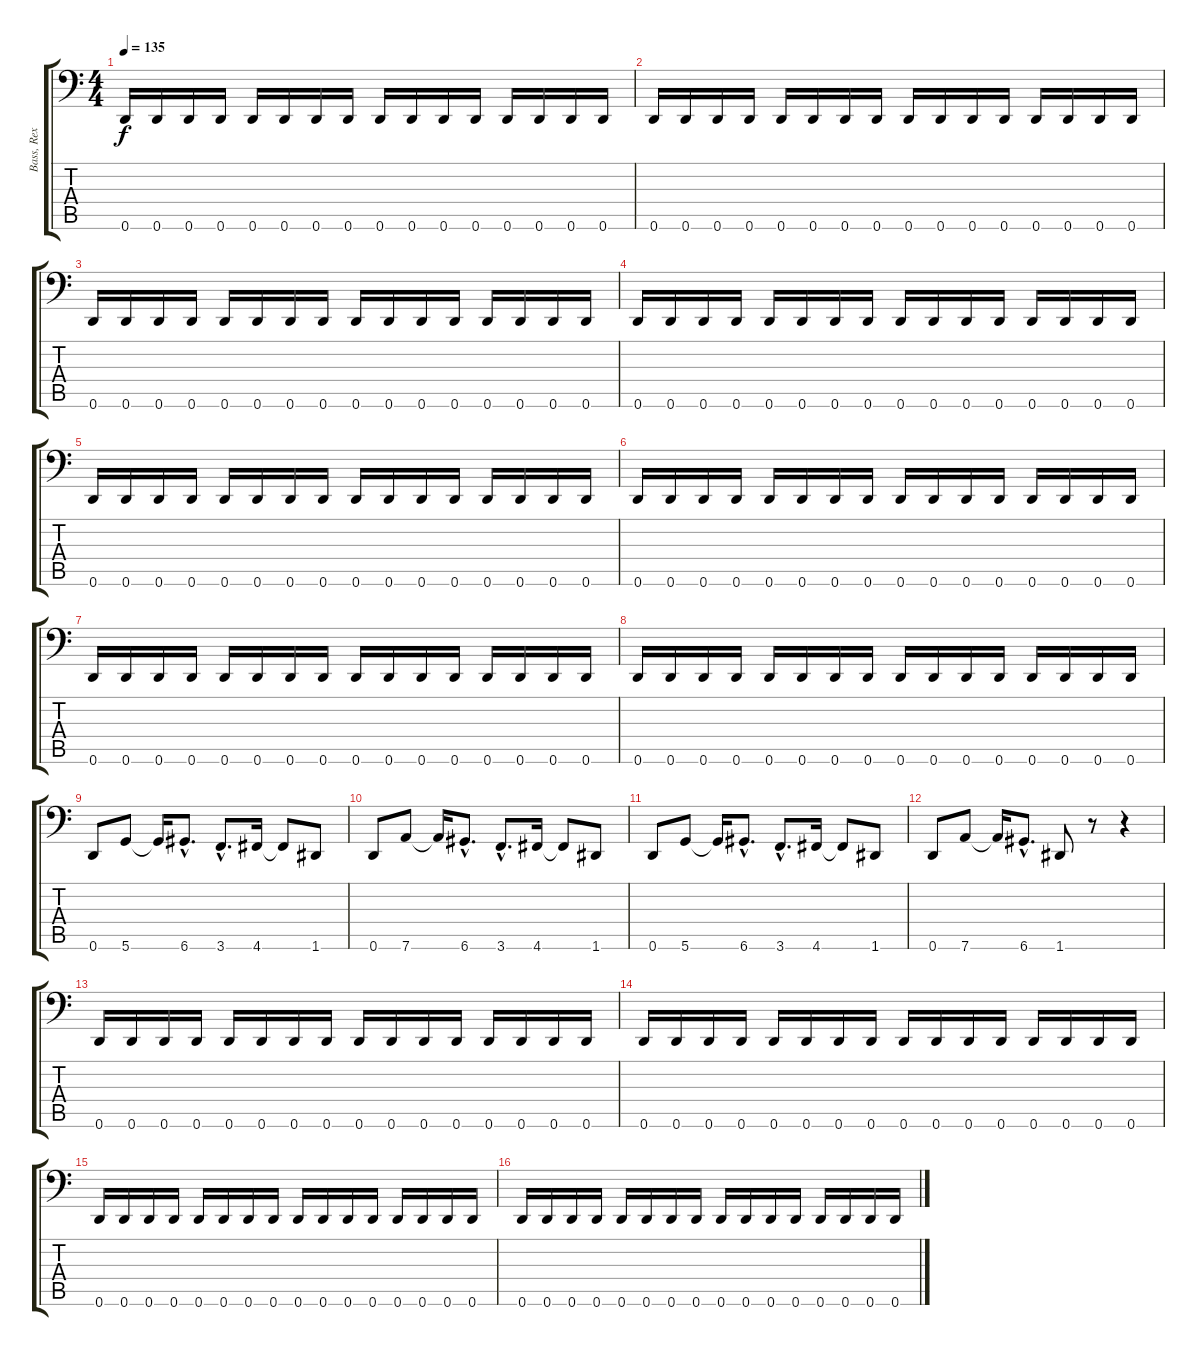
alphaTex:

\track ("Bass, Rex" "Bass, Rex") {instrument electricbasspick}
\staff {score tabs}
\tuning (E3 B2 G2 D2 A1 D1) {hide}
\ts (4 4)
\tempo 135
\clef f4
\ks c
0.6.16{dy f instrument electricbasspick} 0.6.16 0.6.16 0.6.16 0.6.16 0.6.16 0.6.16 0.6.16 0.6.16 0.6.16 0.6.16 0.6.16 0.6.16 0.6.16 0.6.16 0.6.16 |
0.6.16 0.6.16 0.6.16 0.6.16 0.6.16 0.6.16 0.6.16 0.6.16 0.6.16 0.6.16 0.6.16 0.6.16 0.6.16 0.6.16 0.6.16 0.6.16 |
0.6.16 0.6.16 0.6.16 0.6.16 0.6.16 0.6.16 0.6.16 0.6.16 0.6.16 0.6.16 0.6.16 0.6.16 0.6.16 0.6.16 0.6.16 0.6.16 |
0.6.16 0.6.16 0.6.16 0.6.16 0.6.16 0.6.16 0.6.16 0.6.16 0.6.16 0.6.16 0.6.16 0.6.16 0.6.16 0.6.16 0.6.16 0.6.16 |
0.6.16 0.6.16 0.6.16 0.6.16 0.6.16 0.6.16 0.6.16 0.6.16 0.6.16 0.6.16 0.6.16 0.6.16 0.6.16 0.6.16 0.6.16 0.6.16 |
0.6.16 0.6.16 0.6.16 0.6.16 0.6.16 0.6.16 0.6.16 0.6.16 0.6.16 0.6.16 0.6.16 0.6.16 0.6.16 0.6.16 0.6.16 0.6.16 |
0.6.16 0.6.16 0.6.16 0.6.16 0.6.16 0.6.16 0.6.16 0.6.16 0.6.16 0.6.16 0.6.16 0.6.16 0.6.16 0.6.16 0.6.16 0.6.16 |
0.6.16 0.6.16 0.6.16 0.6.16 0.6.16 0.6.16 0.6.16 0.6.16 0.6.16 0.6.16 0.6.16 0.6.16 0.6.16 0.6.16 0.6.16 0.6.16 |
0.6.8 5.6.8 5.6{t}.16 6.6{hac}.8{d} 3.6{hac}.8{d} 4.6.16 4.6{t}.8 1.6.8 |
0.6.8 7.6.8 7.6{t}.16 6.6{hac}.8{d} 3.6{hac}.8{d} 4.6.16 4.6{t}.8 1.6.8 |
0.6.8 5.6.8 5.6{t}.16 6.6{hac}.8{d} 3.6{hac}.8{d} 4.6.16 4.6{t}.8 1.6.8 |
0.6.8 7.6.8 7.6{t}.16 6.6{hac}.8{d} 1.6.8 r.8 r.4 |
0.6.16 0.6.16 0.6.16 0.6.16 0.6.16 0.6.16 0.6.16 0.6.16 0.6.16 0.6.16 0.6.16 0.6.16 0.6.16 0.6.16 0.6.16 0.6.16 |
0.6.16 0.6.16 0.6.16 0.6.16 0.6.16 0.6.16 0.6.16 0.6.16 0.6.16 0.6.16 0.6.16 0.6.16 0.6.16 0.6.16 0.6.16 0.6.16 |
0.6.16 0.6.16 0.6.16 0.6.16 0.6.16 0.6.16 0.6.16 0.6.16 0.6.16 0.6.16 0.6.16 0.6.16 0.6.16 0.6.16 0.6.16 0.6.16 |
0.6.16 0.6.16 0.6.16 0.6.16 0.6.16 0.6.16 0.6.16 0.6.16 0.6.16 0.6.16 0.6.16 0.6.16 0.6.16 0.6.16 0.6.16 0.6.16
